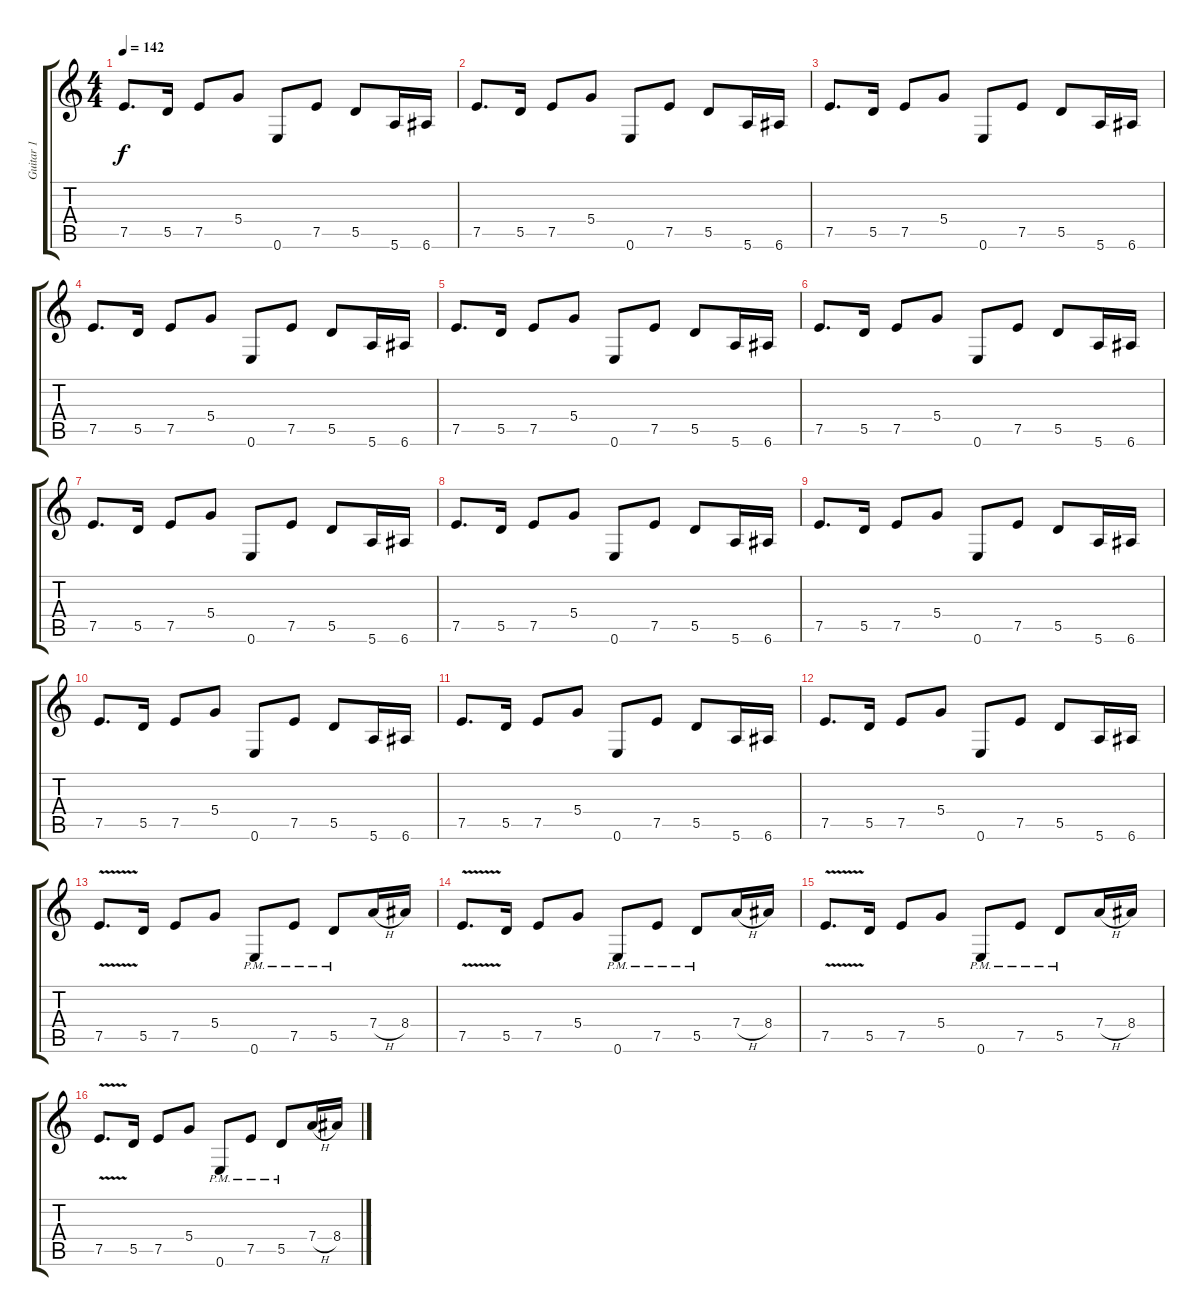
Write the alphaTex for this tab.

\track ("Guitar 1" "Guitar 1") {instrument distortionguitar}
\staff {score tabs}
\tuning (E4 B3 G3 D3 A2 E2) {hide}
\ts (4 4)
\tempo 142
\clef g2
\ks c
7.5.8{d dy f} 5.5.16 7.5.8 5.4.8 0.6.8 7.5.8 5.5.8 5.6.16 6.6.16 |
7.5.8{d} 5.5.16 7.5.8 5.4.8 0.6.8 7.5.8 5.5.8 5.6.16 6.6.16 |
7.5.8{d} 5.5.16 7.5.8 5.4.8 0.6.8 7.5.8 5.5.8 5.6.16 6.6.16 |
7.5.8{d} 5.5.16 7.5.8 5.4.8 0.6.8 7.5.8 5.5.8 5.6.16 6.6.16 |
7.5.8{d} 5.5.16 7.5.8 5.4.8 0.6.8 7.5.8 5.5.8 5.6.16 6.6.16 |
7.5.8{d} 5.5.16 7.5.8 5.4.8 0.6.8 7.5.8 5.5.8 5.6.16 6.6.16 |
7.5.8{d} 5.5.16 7.5.8 5.4.8 0.6.8 7.5.8 5.5.8 5.6.16 6.6.16 |
7.5.8{d} 5.5.16 7.5.8 5.4.8 0.6.8 7.5.8 5.5.8 5.6.16 6.6.16 |
7.5.8{d} 5.5.16 7.5.8 5.4.8 0.6.8 7.5.8 5.5.8 5.6.16 6.6.16 |
7.5.8{d} 5.5.16 7.5.8 5.4.8 0.6.8 7.5.8 5.5.8 5.6.16 6.6.16 |
7.5.8{d} 5.5.16 7.5.8 5.4.8 0.6.8 7.5.8 5.5.8 5.6.16 6.6.16 |
7.5.8{d} 5.5.16 7.5.8 5.4.8 0.6.8 7.5.8 5.5.8 5.6.16 6.6.16 |
7.5{v}.8{d} 5.5.16 7.5.8 5.4.8 0.6{pm}.8 7.5{pm}.8 5.5{pm}.8 7.4{h}.16 8.4.16 |
7.5{v}.8{d} 5.5.16 7.5.8 5.4.8 0.6{pm}.8 7.5{pm}.8 5.5{pm}.8 7.4{h}.16 8.4.16 |
7.5{v}.8{d} 5.5.16 7.5.8 5.4.8 0.6{pm}.8 7.5{pm}.8 5.5{pm}.8 7.4{h}.16 8.4.16 |
7.5{v}.8{d} 5.5.16 7.5.8 5.4.8 0.6{pm}.8 7.5{pm}.8 5.5{pm}.8 7.4{h}.16 8.4.16
